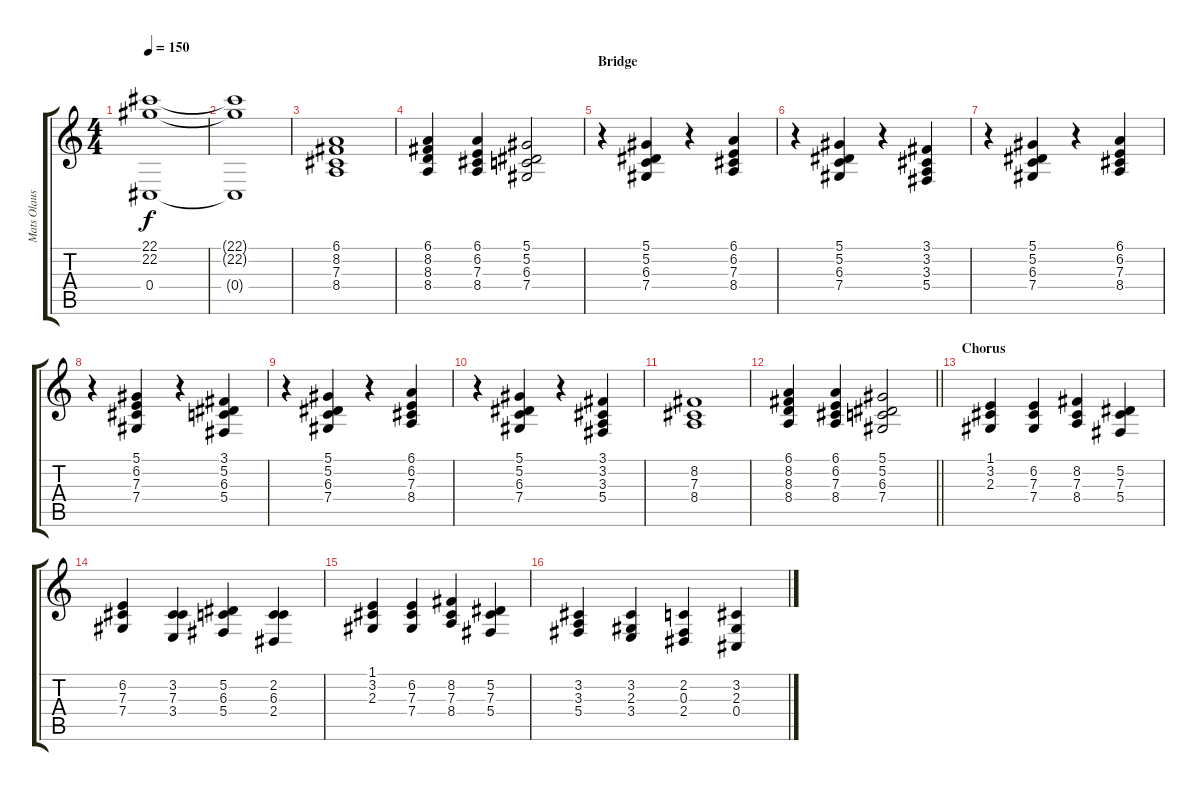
\track ("Mats Olausson" "Mats Olaus") {instrument stringensemble1}
\staff {score tabs}
\tuning (Eb4 Bb3 Gb3 Db3 Ab2 Eb2) {hide}
\ts (4 4)
\tempo 150
\clef g2
\ks c
(22.1{t} 22.2{t} 0.4{t}).1{dy f} |
(22.1{t} 22.2{t} 0.4{t}).1 |
(6.1 8.2 7.3 8.4).1 |
(6.1 8.2 8.3 8.4).4 (6.1 6.2 7.3 8.4).4 (5.1 5.2 6.3 7.4).2 |
\section ("" "Bridge")
r.4 (5.1 5.2 6.3 7.4).4 r.4 (6.1 6.2 7.3 8.4).4 |
r.4 (5.1 5.2 6.3 7.4).4 r.4 (3.1 3.2 3.3 5.4).4 |
r.4 (5.1 5.2 6.3 7.4).4 r.4 (6.1 6.2 7.3 8.4).4 |
r.4 (5.1 6.2 7.3 7.4).4 r.4 (3.1 5.2 6.3 5.4).4 |
r.4 (5.1 5.2 6.3 7.4).4 r.4 (6.1 6.2 7.3 8.4).4 |
r.4 (5.1 5.2 6.3 7.4).4 r.4 (3.1 3.2 3.3 5.4).4 |
(8.2 7.3 8.4).1 |
\barLineRight lightlight
(6.1 8.2 8.3 8.4).4 (6.1 6.2 7.3 8.4).4 (5.1 5.2 6.3 7.4).2 |
\section ("" "Chorus")
(1.1 3.2 2.3).4 (6.2 7.3 7.4).4 (8.2 7.3 8.4).4 (5.2 7.3 5.4).4 |
(6.2 7.3 7.4).4 (3.2 7.3 3.4).4 (5.2 6.3 5.4).4 (2.2 6.3 2.4).4 |
(1.1 3.2 2.3).4 (6.2 7.3 7.4).4 (8.2 7.3 8.4).4 (5.2 7.3 5.4).4 |
(3.2 3.3 5.4).4 (3.2 2.3 3.4).4 (2.2 0.3 2.4).4 (3.2 2.3 0.4).4
